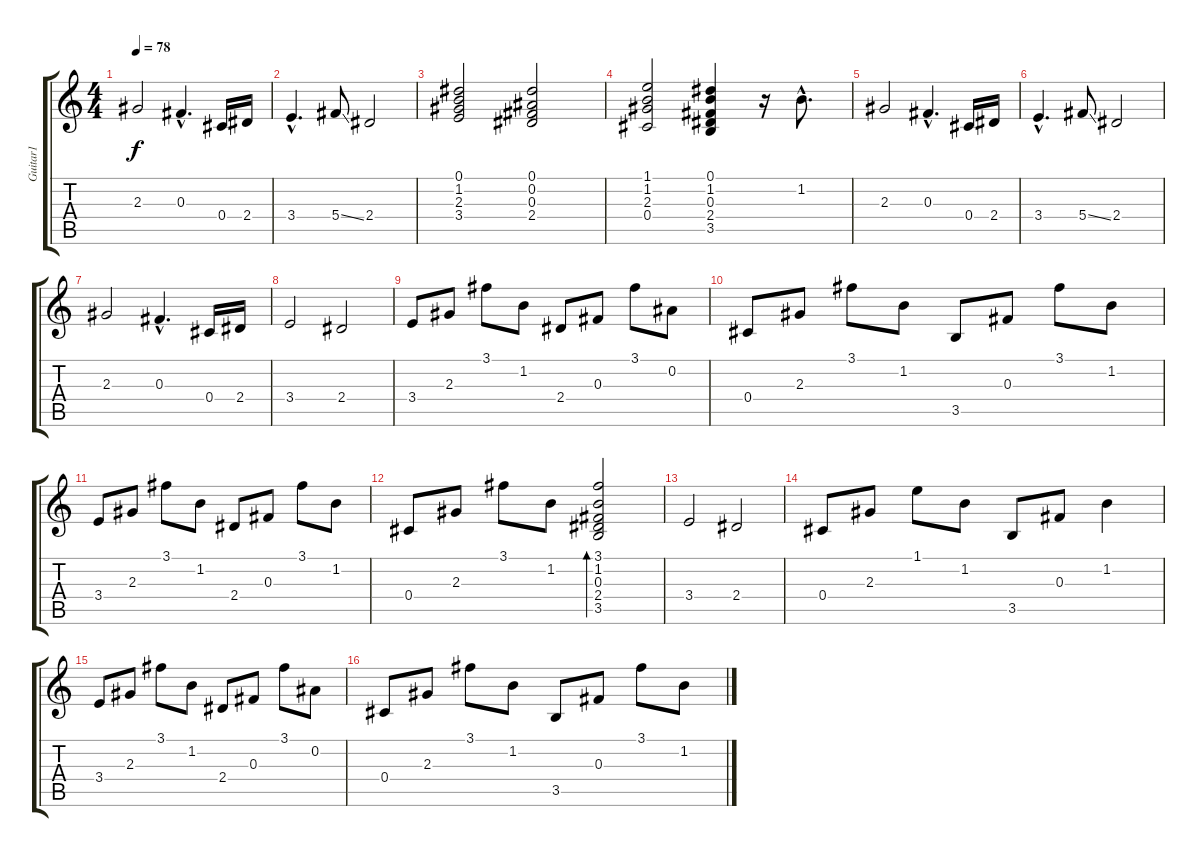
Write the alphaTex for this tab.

\track ("Guitar1" "Guitar1") {instrument overdrivenguitar}
\staff {score tabs}
\tuning (Eb4 Bb3 Gb3 Db3 Ab2 Eb2) {hide}
\ts (4 4)
\tempo 78
\clef g2
\ks c
2.3.2{dy f} 0.3{hac}.4{d} 0.4.16 2.4.16 |
3.4{hac}.4{d} 5.4{ss}.8 2.4.2 |
(0.1 1.2 2.3 3.4).2 (0.1 0.2 0.3 2.4).2 |
(1.1 1.2 2.3 0.4).2 (0.1 1.2 0.3 2.4 3.5).4 r.16 1.2{hac}.8{d} |
2.3.2 0.3{hac}.4{d} 0.4.16 2.4.16 |
3.4{hac}.4{d} 5.4{ss}.8 2.4.2 |
2.3.2 0.3{hac}.4{d} 0.4.16 2.4.16 |
3.4.2 2.4.2 |
3.4.8 2.3.8 3.1.8 1.2.8 2.4.8 0.3.8 3.1.8 0.2.8 |
0.4.8 2.3.8 3.1.8 1.2.8 3.5.8 0.3.8 3.1.8 1.2.8 |
3.4.8 2.3.8 3.1.8 1.2.8 2.4.8 0.3.8 3.1.8 1.2.8 |
0.4.8 2.3.8 3.1.8 1.2.8 (3.1 1.2 0.3 2.4 3.5).2{bd 60} |
3.4.2 2.4.2 |
0.4.8 2.3.8 1.1.8 1.2.8 3.5.8 0.3.8 1.2.4 |
3.4.8 2.3.8 3.1.8 1.2.8 2.4.8 0.3.8 3.1.8 0.2.8 |
0.4.8 2.3.8 3.1.8 1.2.8 3.5.8 0.3.8 3.1.8 1.2.8
